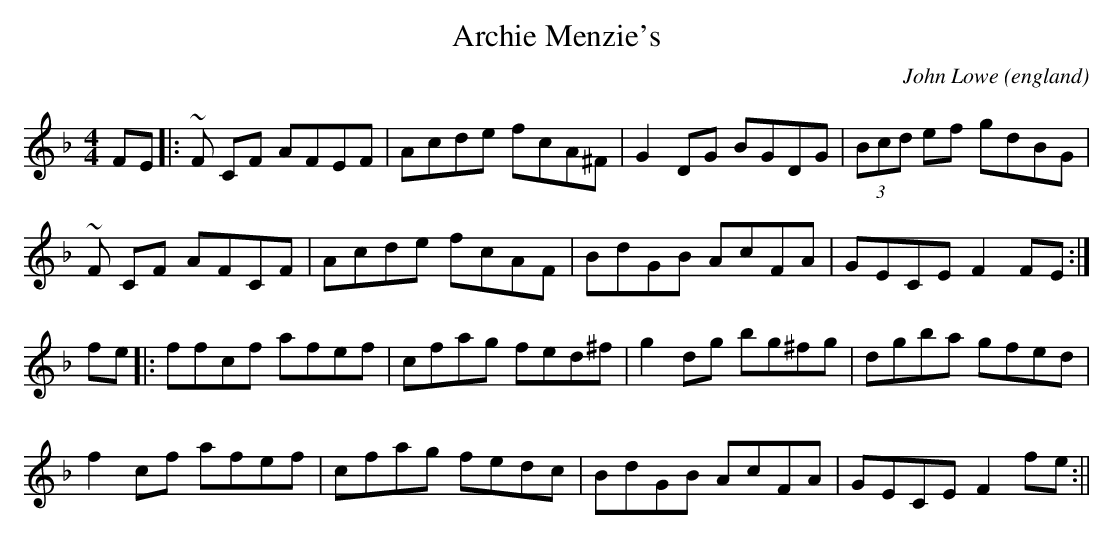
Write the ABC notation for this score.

X:1
T:Archie Menzie's
O:england
M:4/4
L:1/8
C:John Lowe
K:F
FE|:~F CF AFEF|Acde fcA^F|G2DG BGDG|(3Bcd ef gdBG|
~F CF AFCF|Acde fcAF|BdGB AcFA|GECE F2 FE:|
fe|:ffcf afef|cfag fed^f|g2 dg bg^fg|dgba gfed|
f2 cf afef|cfag fedc|BdGB AcFA|GECE F2 fe:||
